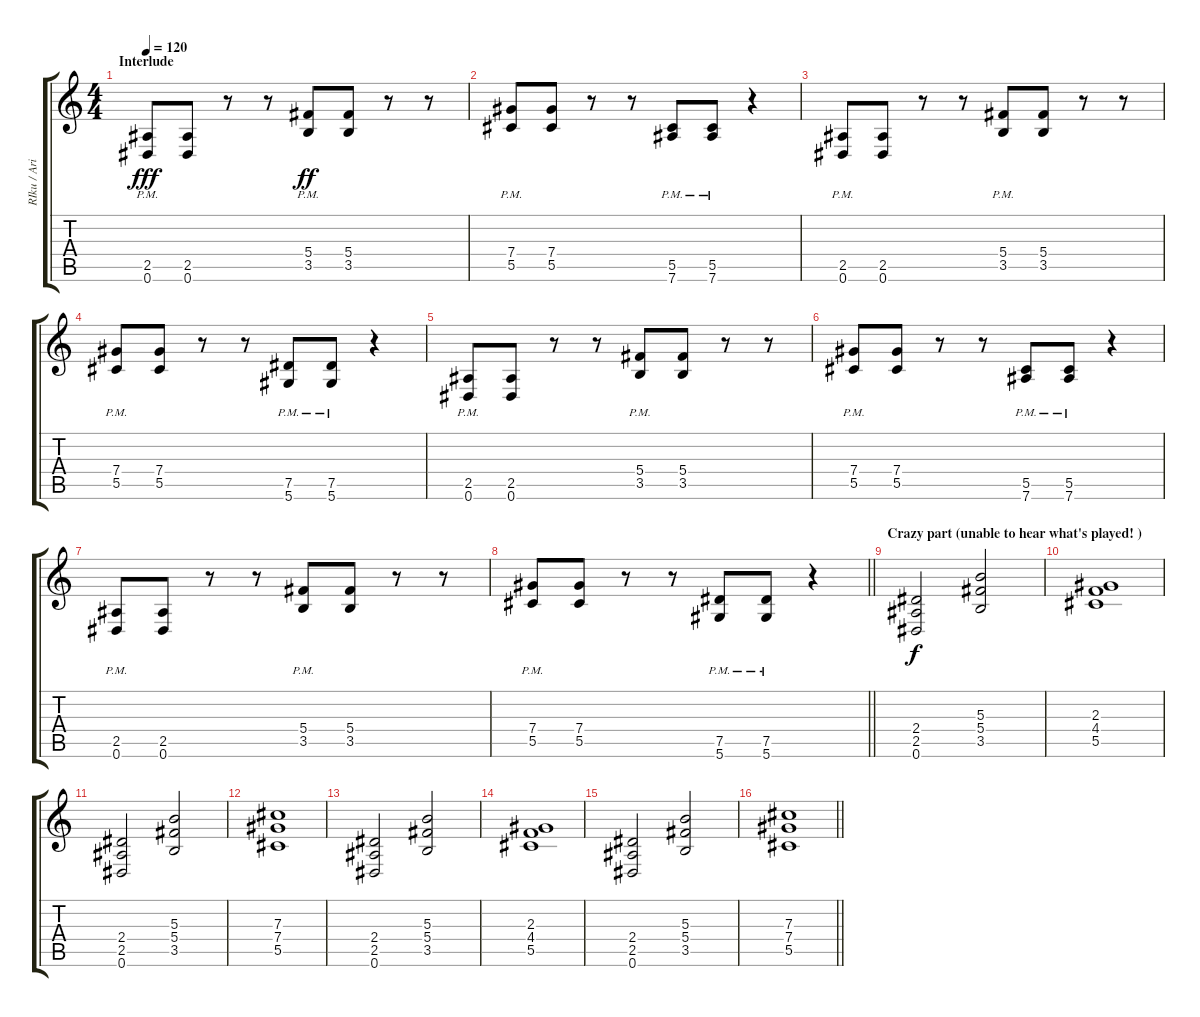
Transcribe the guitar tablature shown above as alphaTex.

\track ("RIku / Ari    Clean/ fill" "RIku / Ari") {instrument electricguitarclean}
\staff {score tabs}
\tuning (Eb4 Bb3 Gb3 Db3 Ab2 Eb2) {hide}
\ts (4 4)
\section ("" "Interlude")
\tempo 120
\clef g2
\ks c
(2.5{pm} 0.6{pm}).8{dy fff volume 13 instrument distortionguitar} (2.5 0.6).8 r.8 r.8 (5.4{pm} 3.5{pm}).8{dy ff} (5.4 3.5).8 r.8 r.8 |
(7.4{pm} 5.5{pm}).8 (7.4 5.5).8 r.8 r.8 (5.5{pm} 7.6{pm}).8 (5.5{pm} 7.6{pm}).8 r.4 |
(2.5{pm} 0.6{pm}).8{volume 13 instrument distortionguitar} (2.5 0.6).8 r.8 r.8 (5.4{pm} 3.5{pm}).8 (5.4 3.5).8 r.8 r.8 |
(7.4{pm} 5.5{pm}).8 (7.4 5.5).8 r.8 r.8 (7.5{pm} 5.6{pm}).8 (7.5{pm} 5.6{pm}).8 r.4 |
(2.5{pm} 0.6{pm}).8{volume 13 instrument distortionguitar} (2.5 0.6).8 r.8 r.8 (5.4{pm} 3.5{pm}).8 (5.4 3.5).8 r.8 r.8 |
(7.4{pm} 5.5{pm}).8 (7.4 5.5).8 r.8 r.8 (5.5{pm} 7.6{pm}).8 (5.5{pm} 7.6{pm}).8 r.4 |
(2.5{pm} 0.6{pm}).8{volume 13 instrument distortionguitar} (2.5 0.6).8 r.8 r.8 (5.4{pm} 3.5{pm}).8 (5.4 3.5).8 r.8 r.8 |
\barLineRight lightlight
(7.4{pm} 5.5{pm}).8 (7.4 5.5).8 r.8 r.8 (7.5{pm} 5.6{pm}).8 (7.5{pm} 5.6{pm}).8 r.4 |
\section ("" "Crazy part (unable to hear what's played! )")
(2.4 2.5 0.6).2{dy f} (5.3 5.4 3.5).2 |
(2.3 4.4 5.5).1 |
(2.4 2.5 0.6).2 (5.3 5.4 3.5).2 |
(7.3 7.4 5.5).1 |
(2.4 2.5 0.6).2 (5.3 5.4 3.5).2 |
(2.3 4.4 5.5).1 |
(2.4 2.5 0.6).2 (5.3 5.4 3.5).2 |
\barLineRight lightlight
(7.3 7.4 5.5).1
